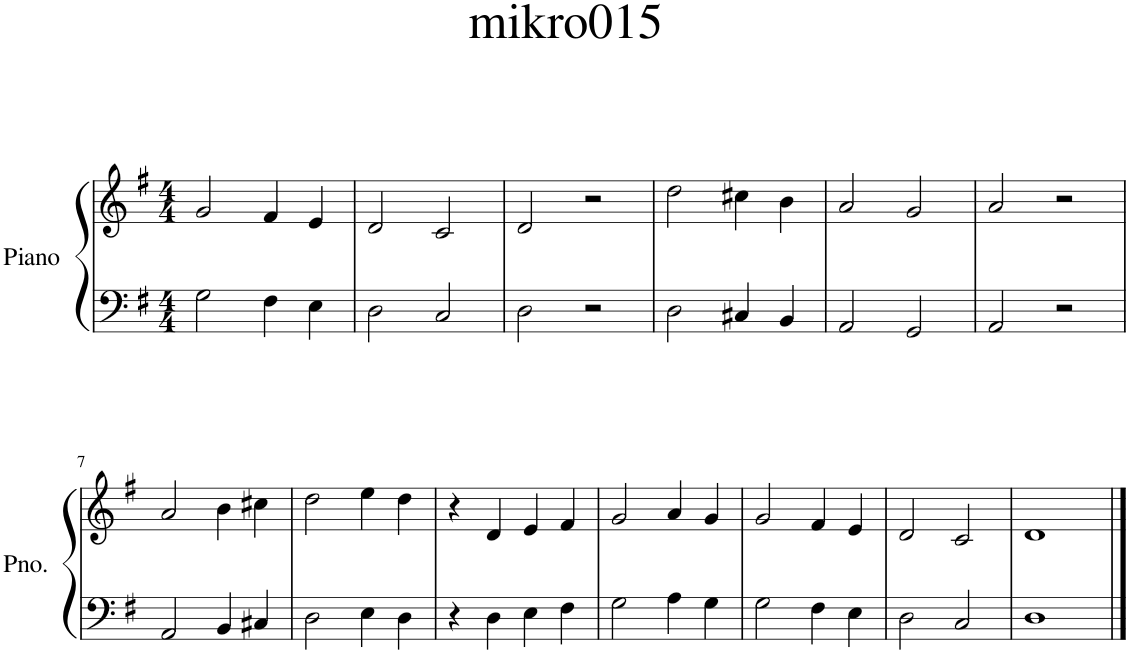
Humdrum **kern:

**kern	**kern
*part1	*part1
*staff2	*staff1
*I"Piano	*
*I'Pno.	*
*clefF4	*clefG2
*k[f#]	*k[f#]
*M4/4	*M4/4
=1	=1
2G\	2g/
4F#\	4f#/
4E\	4e/
=2	=2
2D\	2d/
2C/	2c/
=3	=3
2D\	2d/
2r	2r
=4	=4
2D\	2dd\
4C#X/	4cc#X\
4BB/	4b\
=5	=5
2AA/	2a/
2GG/	2g/
=6	=6
2AA/	2a/
2r	2r
!!LO:LB:g=z
=7	=7
2AA/	2a/
4BB/	4b\
4C#X/	4cc#X\
=8	=8
2D\	2dd\
4E\	4ee\
4D\	4dd\
=9	=9
4r	4r
4D\	4d/
4E\	4e/
4F#\	4f#/
=10	=10
2G\	2g/
4A\	4a/
4G\	4g/
=11	=11
2G\	2g/
4F#\	4f#/
4E\	4e/
=12	=12
2D\	2d/
2C/	2c/
=13	=13
1D	1d
==	==
*-	*-
